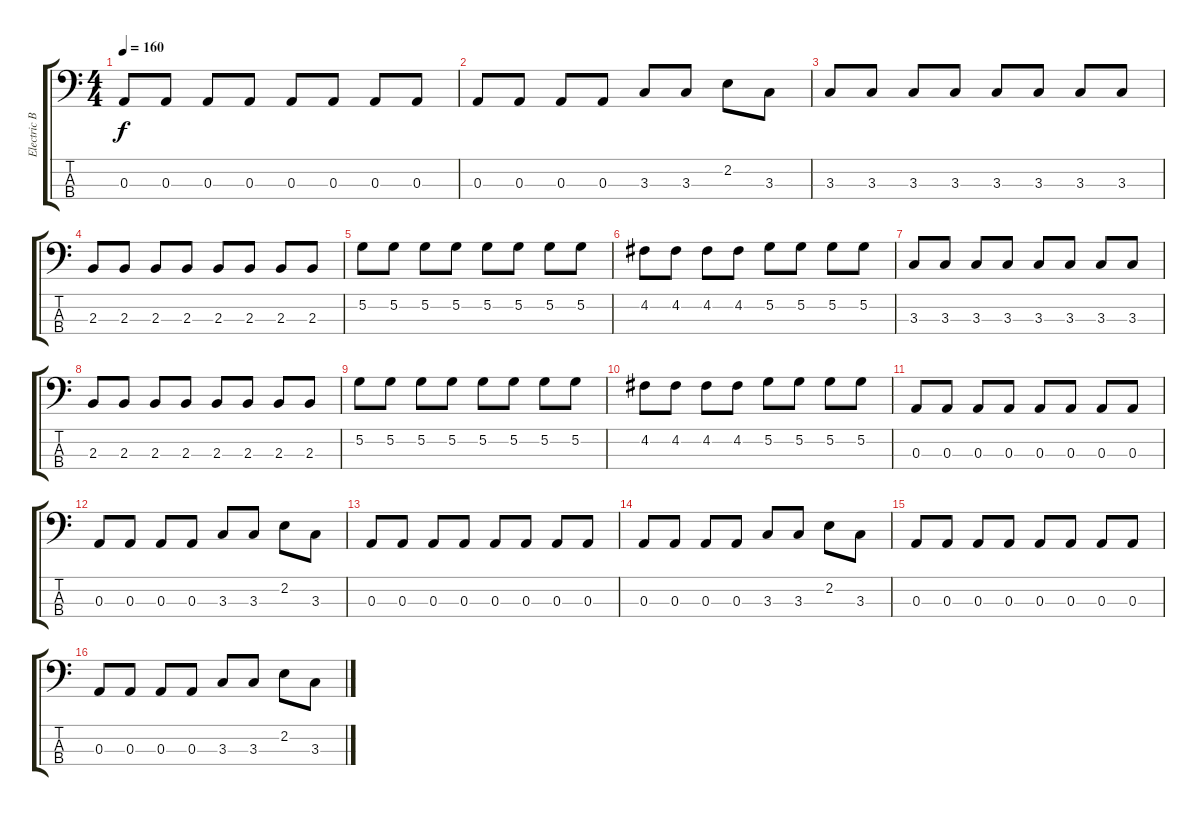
\track ("Electric Bass" "Electric B") {instrument electricbassfinger}
\staff {score tabs}
\tuning (G2 D2 A1 E1) {hide}
\ts (4 4)
\tempo 160
\clef f4
\ks c
0.3.8{dy f} 0.3.8 0.3.8 0.3.8 0.3.8 0.3.8 0.3.8 0.3.8 |
0.3.8 0.3.8 0.3.8 0.3.8 3.3.8 3.3.8 2.2.8 3.3.8 |
3.3.8 3.3.8 3.3.8 3.3.8 3.3.8 3.3.8 3.3.8 3.3.8 |
2.3.8 2.3.8 2.3.8 2.3.8 2.3.8 2.3.8 2.3.8 2.3.8 |
5.2.8 5.2.8 5.2.8 5.2.8 5.2.8 5.2.8 5.2.8 5.2.8 |
4.2.8 4.2.8 4.2.8 4.2.8 5.2.8 5.2.8 5.2.8 5.2.8 |
3.3.8 3.3.8 3.3.8 3.3.8 3.3.8 3.3.8 3.3.8 3.3.8 |
2.3.8 2.3.8 2.3.8 2.3.8 2.3.8 2.3.8 2.3.8 2.3.8 |
5.2.8 5.2.8 5.2.8 5.2.8 5.2.8 5.2.8 5.2.8 5.2.8 |
4.2.8 4.2.8 4.2.8 4.2.8 5.2.8 5.2.8 5.2.8 5.2.8 |
0.3.8 0.3.8 0.3.8 0.3.8 0.3.8 0.3.8 0.3.8 0.3.8 |
0.3.8 0.3.8 0.3.8 0.3.8 3.3.8 3.3.8 2.2.8 3.3.8 |
0.3.8 0.3.8 0.3.8 0.3.8 0.3.8 0.3.8 0.3.8 0.3.8 |
0.3.8 0.3.8 0.3.8 0.3.8 3.3.8 3.3.8 2.2.8 3.3.8 |
0.3.8 0.3.8 0.3.8 0.3.8 0.3.8 0.3.8 0.3.8 0.3.8 |
0.3.8 0.3.8 0.3.8 0.3.8 3.3.8 3.3.8 2.2.8 3.3.8
